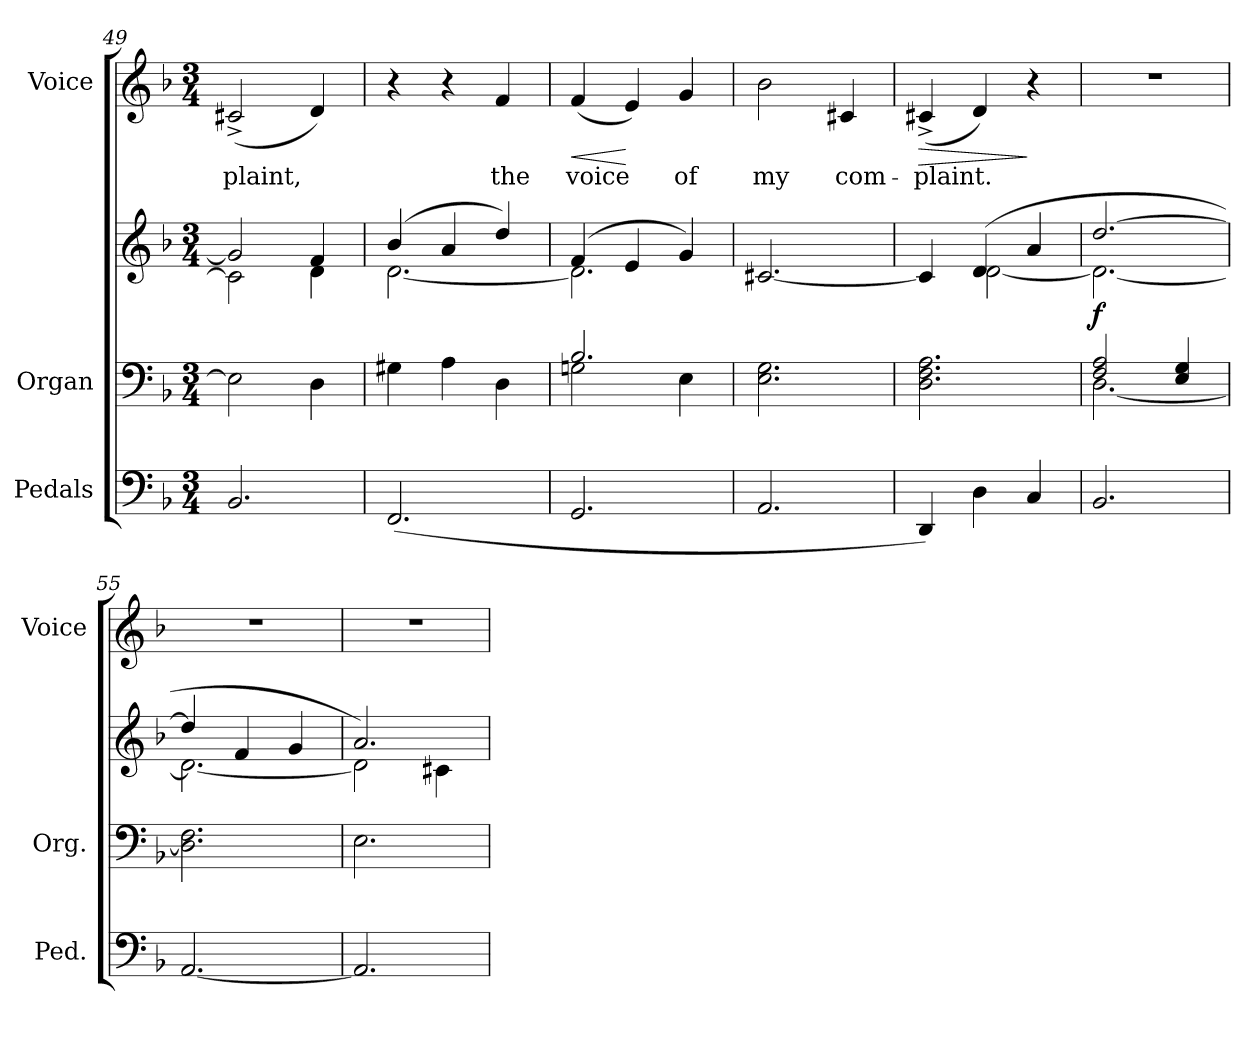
**kern	**kern	**kern	**dynam	**kern	**text	**dynam
*part3	*part2	*part2	*part2	*part1	*part1	*part1
*staff4	*staff3	*staff2	*staff2/3	*staff1	*staff1	*staff1
*I"Pedals	*I"Organ	*	*	*I"Voice	*	*
*I'Ped.	*I'Org.	*	*	*I'Voice	*	*
*clefF4	*clefF4	*clefG2	*	*clefG2	*	*
*k[b-]	*k[b-]	*k[b-]	*	*k[b-]	*	*
*F:	*F:	*F:	*	*F:	*	*
*M3/4	*M3/4	*M3/4	*	*M3/4	*	*
=49	=49	=49	=49	=49	=49	=49
*	*	*^	*	*	*	*
!	!	!	!	!	!	!LO:LY:b:color=#000000	!
2.BB-i/	2Ei\]	2gi/]	2c#i\]	.	(2c#X^i/	-plaint,	.
.	4Di\	4fi/	4di\	.	4di/)	.	.
=50	=50	=50	=50	=50	=50	=50	=50
(2.FFi/	4G#Xi\	(4b-i/	[2.di\	.	4r	.	.
.	4Ai\	4ai/	.	.	4r	.	.
!	!	!	!	!	!	!LO:LY:b:color=#000000	!
.	4Di\	4ddi/)	.	.	4fi/	the	.
=51	=51	=51	=51	=51	=51	=51	=51
*	*^	*	*	*	*	*	*
!	!	!	!	!	!	!	!LO:LY:b:color=#000000	!LO:HP:b
2.GGi/	2.B-i/	2Gni\	(4fi/	2.di\]	.	(4fi/	voice	<
.	.	.	4ei/	.	.	4ei/)	.	[
!	!	!	!	!	!	!	!LO:LY:b:color=#000000	!
.	.	4Ei\	4gi/)	.	.	4gi/	of	.
*	*v	*v	*	*	*	*	*	*
*	*	*v	*v	*	*	*	*
=52	=52	=52	=52	=52	=52	=52
*	*^	*	*	*	*	*
!	!	!	!	!	!	!LO:LY:b:color=#000000	!
*	*v	*v	*	*	*	*	*
2.AAi/	2.Ei\ 2.Gi	[2.c#Xi/	.	2b-i\	my	.
!	!	!	!	!	!LO:LY:b:color=#000000	!
.	.	.	.	4c#Xi/	com-	.
=53	=53	=53	=53	=53	=53	=53
*	*	*^	*	*	*	*
!	!	!	!	!	!	!LO:LY:b:color=#000000	!LO:HP:b
4DDi/)	2.Di\ 2.Fi 2.Ai	4c#i/]	4ryy	.	(4c#X^i/	-plaint.	>
4Di\	.	(4di/	[2di\	.	4di/)	.	.
4Ci/	.	4ai/	.	.	4r	.	]
=54	=54	=54	=54	=54	=54	=54	=54
*	*^	*	*	*	*	*	*
!	!	!	!	!	!	!LO:N:vis=1	!	!
2.BB-i/	2Fi/ 2Ai	[2.Di\	[2.ddi/	2.di\_	f	2.r	.	.
.	4Ei/ 4Gi	.	.	.	.	.	.	.
*	*v	*v	*	*	*	*	*	*
=55	=55	=55	=55	=55	=55	=55	=55
!	!	!	!	!	!LO:N:vis=1	!	!
[2.AAi/	2.Di\] 2.Fi	4ddi/]	2.di\_	.	2.r	.	.
.	.	4fi/	.	.	.	.	.
.	.	4gi/	.	.	.	.	.
!!LO:LB:g=z
=56	=56	=56	=56	=56	=56	=56	=56
!	!	!	!	!	!LO:N:vis=1	!	!
2.AAi/]	2.Ei\	2.ai/)	2di\]	.	2.r	.	.
.	.	.	4c#Xi\	.	.	.	.
*	*	*v	*v	*	*	*	*
=	=	=	=	=	=	=
*-	*-	*-	*-	*-	*-	*-
